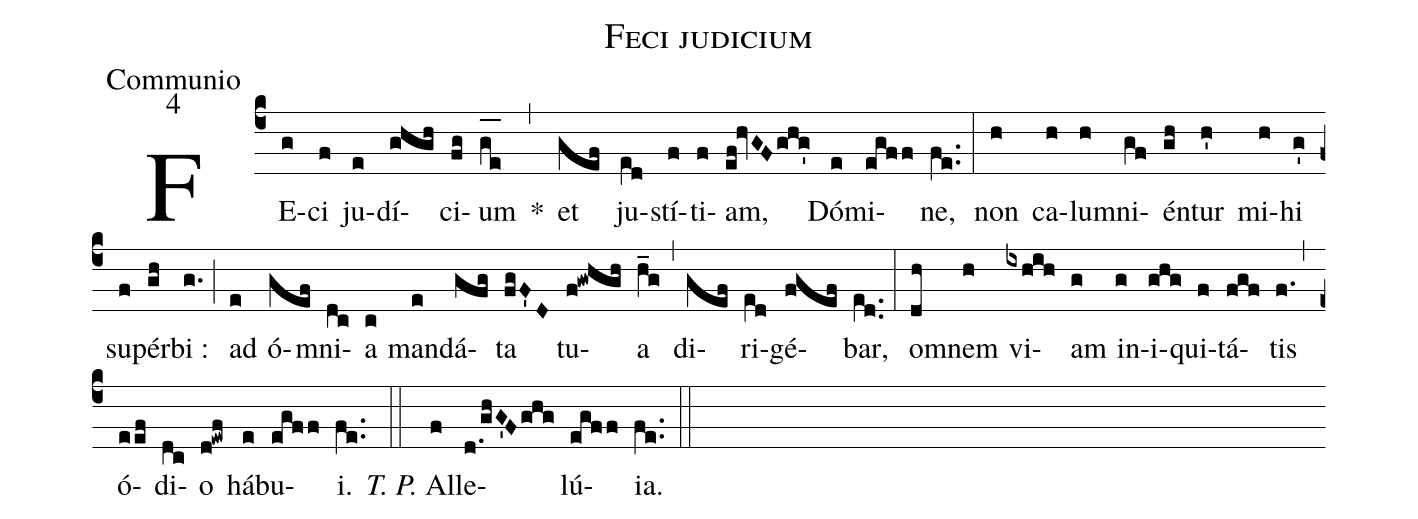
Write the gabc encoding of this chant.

name:Feci judicium;
office-part:Communio;
mode:4;
%%
(c4) FE(g)ci(f) ju(e)dí(ghgh)ci(fg)um(g_[oh:h]e_[oh:h]) *(,) et(gef) ju(e[ll:1]d)stí(f)ti(f)am,(ef!hvGFghg') Dó(e)mi(egff)ne,(fe..) (:) non(h) ca(h)lu(h)mni(gf)én(gh)tur(h') mi(h)hi(g') su(f)pér(gh)bi :(g.) (;) ad(e) ó(gef)mni(dc)a(c) man(e)dá(gfg)ta(fgF'D) tu(f!gwhgh)a(h_g) (,) di(gef)ri(e[ll:1]d)gé(fgef)bar,(e[ll:1]d..) (:) o(dh)mnem(h) vi(ixhih)am(g) in(g)i(ghg)qui(f)tá(fgf)tis(f.) (,) ó(eef)di(dc)o(d!ewf) há(e)bu(egff)i.(fe..) (::) <i>T. P.</i> Al(f)le(d./[-0.5]ghG'Fghg)lú(egff){ia}.(fe..) (::)
